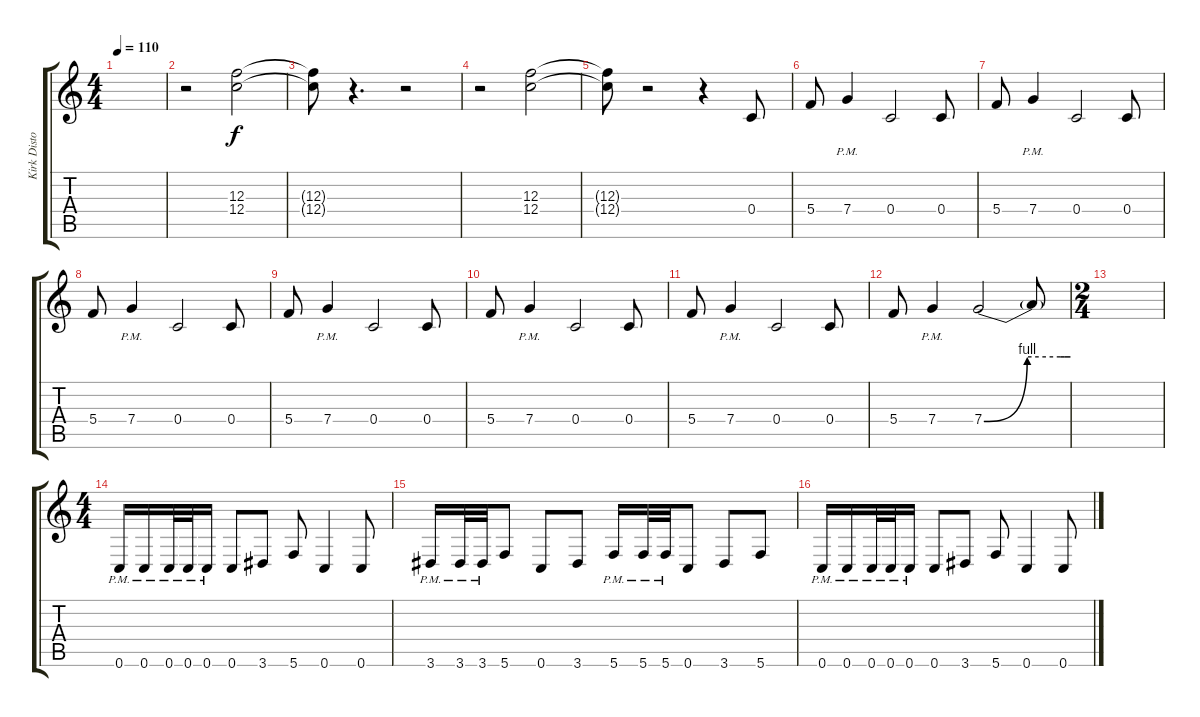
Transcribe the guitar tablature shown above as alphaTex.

\track ("Kirk Distortion" "Kirk Disto") {instrument distortionguitar}
\staff {score tabs}
\tuning (D4 A3 F3 C3 G2 C2) {hide}
\ts (4 4)
\tempo 110
\clef g2
\ks c
|
r.2 (12.3 12.4).2 |
(12.3{t} 12.4{t}).8 r.4{d} r.2 |
r.2 (12.3 12.4).2 |
(12.3{t} 12.4{t}).8 r.2 r.4 0.4.8 |
5.4.8 7.4{pm}.4 0.4.2 0.4.8 |
5.4.8 7.4{pm}.4 0.4.2 0.4.8 |
5.4.8 7.4{pm}.4 0.4.2 0.4.8 |
5.4.8 7.4{pm}.4 0.4.2 0.4.8 |
5.4.8 7.4{pm}.4 0.4.2 0.4.8 |
5.4.8 7.4{pm}.4 0.4.2 0.4.8 |
5.4.8 7.4{pm}.4 7.4{be (custom 0 0 30 4 53 4 56 4 60 4)}.2 7.4{t}.8 |
\ts (2 4)
|
\ts (4 4)
0.6{pm}.16 0.6{pm}.16 0.6{pm}.32 0.6{pm}.32 0.6{pm}.16 0.6.8 3.6.8 5.6.8 0.6.4 0.6.8 |
3.6{pm}.16 3.6{pm}.32 3.6{pm}.32 5.6.8 0.6.8 3.6.8 5.6{pm}.16 5.6{pm}.32 5.6{pm}.32 0.6.8 3.6.8 5.6.8 |
0.6{pm}.16 0.6{pm}.16 0.6{pm}.32 0.6{pm}.32 0.6{pm}.16 0.6.8 3.6.8 5.6.8 0.6.4 0.6.8
